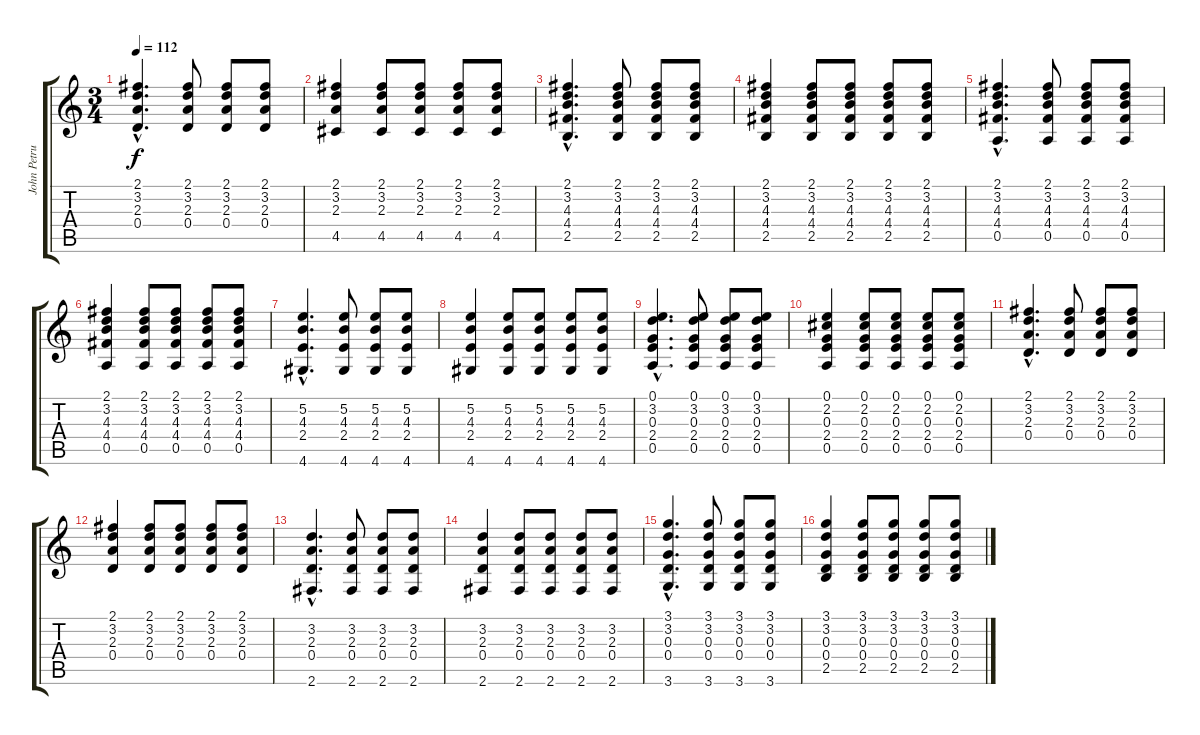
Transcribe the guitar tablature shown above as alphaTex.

\track ("John Petrucci - 6 Strings Guitar" "John Petru") {instrument acousticguitarsteel}
\staff {score tabs}
\tuning (E4 B3 G3 D3 A2 E2) {hide}
\ts (3 4)
\tempo 112
\clef g2
\ks c
(2.1{hac} 3.2{hac} 2.3{hac} 0.4{hac}).4{d dy f} (2.1 3.2 2.3 0.4).8 (2.1 3.2 2.3 0.4).8 (2.1 3.2 2.3 0.4).8 |
(2.1 3.2 2.3 4.5).4 (2.1 3.2 2.3 4.5).8 (2.1 3.2 2.3 4.5).8 (2.1 3.2 2.3 4.5).8 (2.1 3.2 2.3 4.5).8 |
(2.1{hac} 3.2{hac} 4.3{hac} 4.4{hac} 2.5{hac}).4{d} (2.1 3.2 4.3 4.4 2.5).8 (2.1 3.2 4.3 4.4 2.5).8 (2.1 3.2 4.3 4.4 2.5).8 |
(2.1 3.2 4.3 4.4 2.5).4 (2.1 3.2 4.3 4.4 2.5).8 (2.1 3.2 4.3 4.4 2.5).8 (2.1 3.2 4.3 4.4 2.5).8 (2.1 3.2 4.3 4.4 2.5).8 |
(2.1{hac} 3.2{hac} 4.3{hac} 4.4{hac} 0.5{hac}).4{d} (2.1 3.2 4.3 4.4 0.5).8 (2.1 3.2 4.3 4.4 0.5).8 (2.1 3.2 4.3 4.4 0.5).8 |
(2.1 3.2 4.3 4.4 0.5).4 (2.1 3.2 4.3 4.4 0.5).8 (2.1 3.2 4.3 4.4 0.5).8 (2.1 3.2 4.3 4.4 0.5).8 (2.1 3.2 4.3 4.4 0.5).8 |
(5.2{hac} 4.3{hac} 2.4{hac} 4.6{hac}).4{d} (5.2 4.3 2.4 4.6).8 (5.2 4.3 2.4 4.6).8 (5.2 4.3 2.4 4.6).8 |
(5.2 4.3 2.4 4.6).4 (5.2 4.3 2.4 4.6).8 (5.2 4.3 2.4 4.6).8 (5.2 4.3 2.4 4.6).8 (5.2 4.3 2.4 4.6).8 |
(0.1{hac} 3.2{hac} 0.3{hac} 2.4{hac} 0.5{hac}).4{d} (0.1 3.2 0.3 2.4 0.5).8 (0.1 3.2 0.3 2.4 0.5).8 (0.1 3.2 0.3 2.4 0.5).8 |
(0.1 2.2 0.3 2.4 0.5).4 (0.1 2.2 0.3 2.4 0.5).8 (0.1 2.2 0.3 2.4 0.5).8 (0.1 2.2 0.3 2.4 0.5).8 (0.1 2.2 0.3 2.4 0.5).8 |
(2.1{hac} 3.2{hac} 2.3{hac} 0.4{hac}).4{d} (2.1 3.2 2.3 0.4).8 (2.1 3.2 2.3 0.4).8 (2.1 3.2 2.3 0.4).8 |
(2.1 3.2 2.3 0.4).4 (2.1 3.2 2.3 0.4).8 (2.1 3.2 2.3 0.4).8 (2.1 3.2 2.3 0.4).8 (2.1 3.2 2.3 0.4).8 |
(3.2{hac} 2.3{hac} 0.4{hac} 2.6{hac}).4{d} (3.2 2.3 0.4 2.6).8 (3.2 2.3 0.4 2.6).8 (3.2 2.3 0.4 2.6).8 |
(3.2 2.3 0.4 2.6).4 (3.2 2.3 0.4 2.6).8 (3.2 2.3 0.4 2.6).8 (3.2 2.3 0.4 2.6).8 (3.2 2.3 0.4 2.6).8 |
(3.1{hac} 3.2{hac} 0.3{hac} 0.4{hac} 3.6{hac}).4{d} (3.1 3.2 0.3 0.4 3.6).8 (3.1 3.2 0.3 0.4 3.6).8 (3.1 3.2 0.3 0.4 3.6).8 |
(3.1 3.2 0.3 0.4 2.5).4 (3.1 3.2 0.3 0.4 2.5).8 (3.1 3.2 0.3 0.4 2.5).8 (3.1 3.2 0.3 0.4 2.5).8 (3.1 3.2 0.3 0.4 2.5).8
